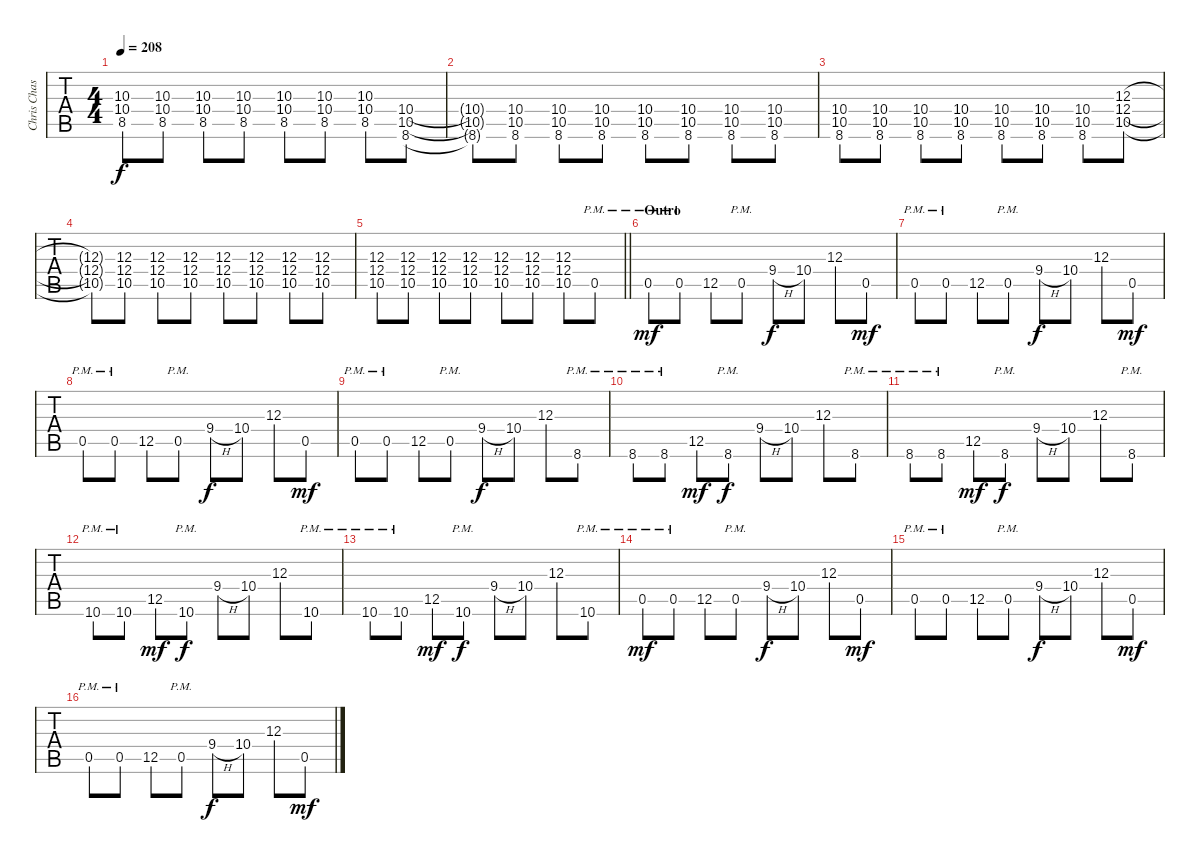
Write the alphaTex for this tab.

\track ("Chris Chasse - Guitar One" "Chris Chas") {instrument distortionguitar}
\staff {tabs}
\tuning (Eb4 Bb3 Gb3 Db3 Ab2 Eb2) {hide}
\ts (4 4)
\tempo 208
\clef g2
\ks c
(10.3 10.4 8.5).8{dy f} (10.3 10.4 8.5).8 (10.3 10.4 8.5).8 (10.3 10.4 8.5).8 (10.3 10.4 8.5).8 (10.3 10.4 8.5).8 (10.3 10.4 8.5).8 (10.4 10.5 8.6).8 |
(10.4{t} 10.5{t} 8.6{t}).8 (10.4 10.5 8.6).8 (10.4 10.5 8.6).8 (10.4 10.5 8.6).8 (10.4 10.5 8.6).8 (10.4 10.5 8.6).8 (10.4 10.5 8.6).8 (10.4 10.5 8.6).8 |
(10.4 10.5 8.6).8 (10.4 10.5 8.6).8 (10.4 10.5 8.6).8 (10.4 10.5 8.6).8 (10.4 10.5 8.6).8 (10.4 10.5 8.6).8 (10.4 10.5 8.6).8 (12.3 12.4 10.5).8 |
(12.3{t} 12.4{t} 10.5{t}).8 (12.3 12.4 10.5).8 (12.3 12.4 10.5).8 (12.3 12.4 10.5).8 (12.3 12.4 10.5).8 (12.3 12.4 10.5).8 (12.3 12.4 10.5).8 (12.3 12.4 10.5).8 |
\barLineRight lightlight
(12.3 12.4 10.5).8 (12.3 12.4 10.5).8 (12.3 12.4 10.5).8 (12.3 12.4 10.5).8 (12.3 12.4 10.5).8 (12.3 12.4 10.5).8 (12.3 12.4 10.5).8 0.5{pm}.8 |
\section ("" "Outro")
0.5{pm}.8{dy mf} 0.5{pm}.8 12.5.8 0.5{pm}.8 9.4{h}.8{dy f} 10.4.8 12.3.8 0.5.8{dy mf} |
0.5{pm}.8 0.5{pm}.8 12.5.8 0.5{pm}.8 9.4{h}.8{dy f} 10.4.8 12.3.8 0.5.8{dy mf} |
0.5{pm}.8 0.5{pm}.8 12.5.8 0.5{pm}.8 9.4{h}.8{dy f} 10.4.8 12.3.8 0.5.8{dy mf} |
0.5{pm}.8 0.5{pm}.8 12.5.8 0.5{pm}.8 9.4{h}.8{dy f} 10.4.8 12.3.8 8.6{pm}.8 |
8.6{pm}.8 8.6{pm}.8 12.5.8{dy mf} 8.6{pm}.8{dy f} 9.4{h}.8 10.4.8 12.3.8 8.6{pm}.8 |
8.6{pm}.8 8.6{pm}.8 12.5.8{dy mf} 8.6{pm}.8{dy f} 9.4{h}.8 10.4.8 12.3.8 8.6{pm}.8 |
10.6{pm}.8 10.6{pm}.8 12.5.8{dy mf} 10.6{pm}.8{dy f} 9.4{h}.8 10.4.8 12.3.8 10.6{pm}.8 |
10.6{pm}.8 10.6{pm}.8 12.5.8{dy mf} 10.6{pm}.8{dy f} 9.4{h}.8 10.4.8 12.3.8 10.6{pm}.8 |
0.5{pm}.8{dy mf} 0.5{pm}.8 12.5.8 0.5{pm}.8 9.4{h}.8{dy f} 10.4.8 12.3.8 0.5.8{dy mf} |
0.5{pm}.8 0.5{pm}.8 12.5.8 0.5{pm}.8 9.4{h}.8{dy f} 10.4.8 12.3.8 0.5.8{dy mf} |
0.5{pm}.8 0.5{pm}.8 12.5.8 0.5{pm}.8 9.4{h}.8{dy f} 10.4.8 12.3.8 0.5.8{dy mf}
